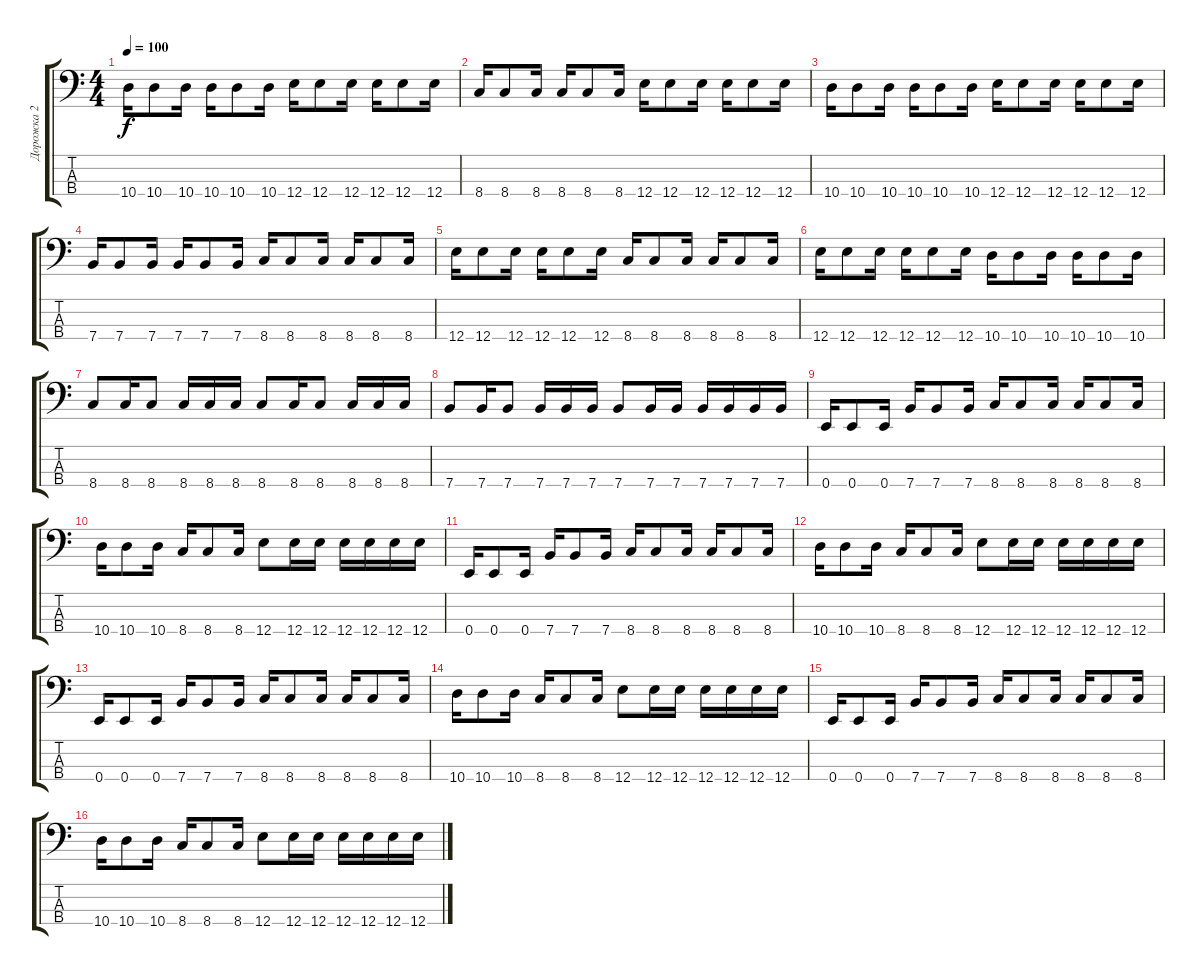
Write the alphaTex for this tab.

\track ("Дорожка 2" "Дорожка 2") {instrument electricbassfinger}
\staff {score tabs}
\tuning (G2 D2 A1 E1) {hide}
\ts (4 4)
\tempo 100
\clef f4
\ks c
10.4.16{dy f} 10.4.8 10.4.16 10.4.16 10.4.8 10.4.16 12.4.16 12.4.8 12.4.16 12.4.16 12.4.8 12.4.16 |
8.4.16 8.4.8 8.4.16 8.4.16 8.4.8 8.4.16 12.4.16 12.4.8 12.4.16 12.4.16 12.4.8 12.4.16 |
10.4.16 10.4.8 10.4.16 10.4.16 10.4.8 10.4.16 12.4.16 12.4.8 12.4.16 12.4.16 12.4.8 12.4.16 |
7.4.16 7.4.8 7.4.16 7.4.16 7.4.8 7.4.16 8.4.16 8.4.8 8.4.16 8.4.16 8.4.8 8.4.16 |
12.4.16 12.4.8 12.4.16 12.4.16 12.4.8 12.4.16 8.4.16 8.4.8 8.4.16 8.4.16 8.4.8 8.4.16 |
12.4.16 12.4.8 12.4.16 12.4.16 12.4.8 12.4.16 10.4.16 10.4.8 10.4.16 10.4.16 10.4.8 10.4.16 |
8.4.8 8.4.16 8.4.8 8.4.16 8.4.16 8.4.16 8.4.8 8.4.16 8.4.8 8.4.16 8.4.16 8.4.16 |
7.4.8 7.4.16 7.4.8 7.4.16 7.4.16 7.4.16 7.4.8 7.4.16 7.4.16 7.4.16 7.4.16 7.4.16 7.4.16 |
0.4.16 0.4.8 0.4.16 7.4.16 7.4.8 7.4.16 8.4.16 8.4.8 8.4.16 8.4.16 8.4.8 8.4.16 |
10.4.16 10.4.8 10.4.16 8.4.16 8.4.8 8.4.16 12.4.8 12.4.16 12.4.16 12.4.16 12.4.16 12.4.16 12.4.16 |
0.4.16 0.4.8 0.4.16 7.4.16 7.4.8 7.4.16 8.4.16 8.4.8 8.4.16 8.4.16 8.4.8 8.4.16 |
10.4.16 10.4.8 10.4.16 8.4.16 8.4.8 8.4.16 12.4.8 12.4.16 12.4.16 12.4.16 12.4.16 12.4.16 12.4.16 |
0.4.16 0.4.8 0.4.16 7.4.16 7.4.8 7.4.16 8.4.16 8.4.8 8.4.16 8.4.16 8.4.8 8.4.16 |
10.4.16 10.4.8 10.4.16 8.4.16 8.4.8 8.4.16 12.4.8 12.4.16 12.4.16 12.4.16 12.4.16 12.4.16 12.4.16 |
0.4.16 0.4.8 0.4.16 7.4.16 7.4.8 7.4.16 8.4.16 8.4.8 8.4.16 8.4.16 8.4.8 8.4.16 |
10.4.16 10.4.8 10.4.16 8.4.16 8.4.8 8.4.16 12.4.8 12.4.16 12.4.16 12.4.16 12.4.16 12.4.16 12.4.16
